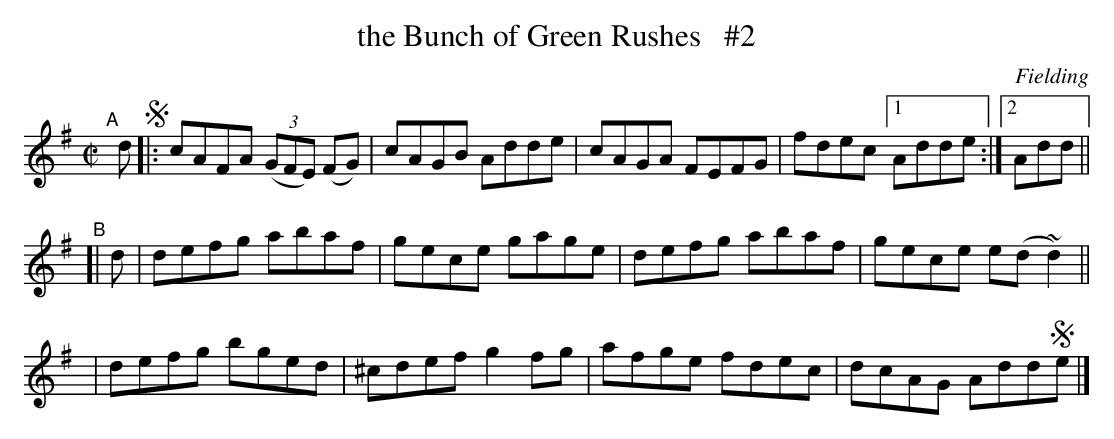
X:1
T: the Bunch of Green Rushes   #2
O: Fielding
M: C|
L: 1/8
K: Dmix
"^A"[|]d !segno!\
|: cAFA (3(GFE) (FG) |  cAGB Adde | cAGA FEFG | fdec [1 Adde :|[2 Add ||
"^B"[| d | defg abaf |  gece gage | defg abaf | gece e(d~d2) ||
      y2 | defg bged | ^cdef g2fg | afge fdec | dcAG Add!segno!e |]
